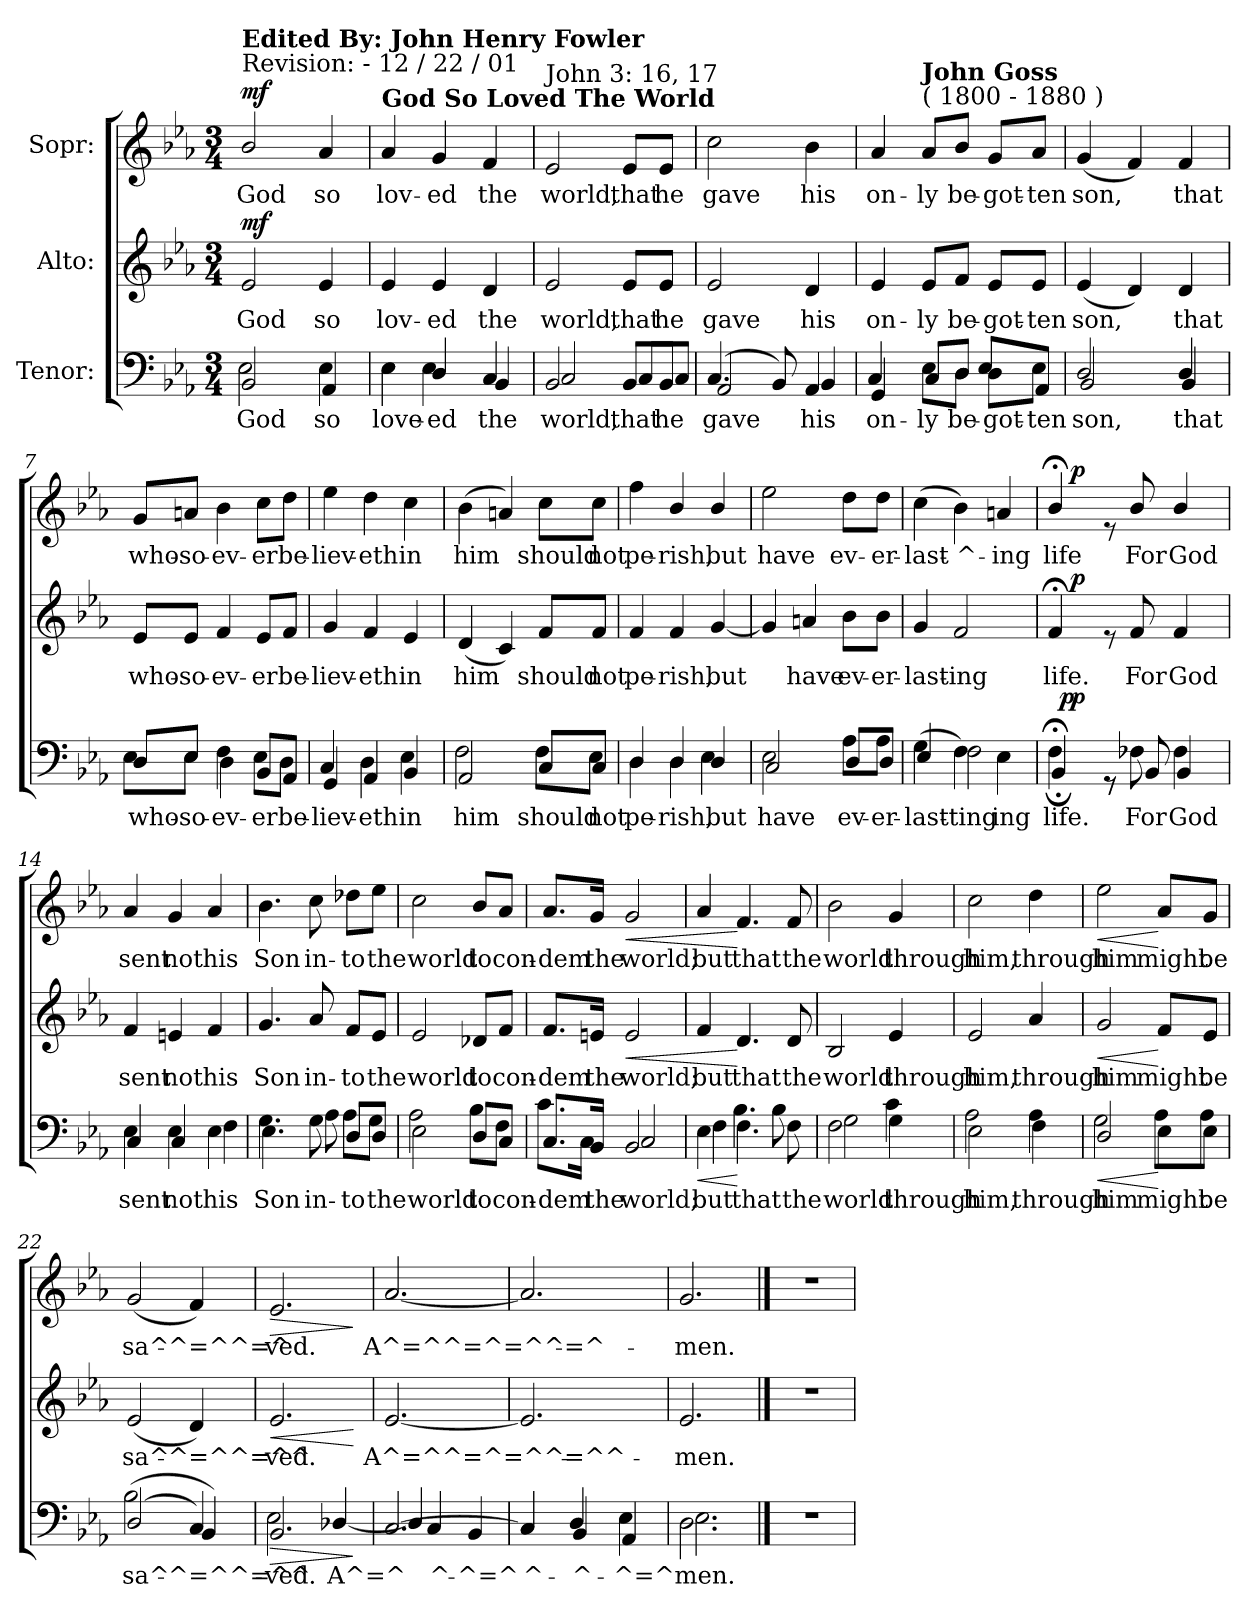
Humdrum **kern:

**kern	**text	**dynam	**kern	**text	**dynam	**kern	**text	**dynam
*part3	*part3	*part3	*part2	*part2	*part2	*part1	*part1	*part1
*staff3	*staff3	*staff3	*staff2	*staff2	*staff2	*staff1	*staff1	*staff1
*I"Tenor:	*	*	*I"Alto:	*	*	*I"Sopr:	*	*
*clefF4	*	*	*clefG2	*	*	*clefG2	*	*
*k[b-e-a-]	*	*	*k[b-e-a-]	*	*	*k[b-e-a-]	*	*
*E-:	*	*	*E-:	*	*	*E-:	*	*
*M3/4	*	*	*M3/4	*	*	*M3/4	*	*
=1	=1	=1	=1	=1	=1	=1	=1	=1
!	!	!	!	!	!	!LO:TX:a:t=Revision&colon;  -  12 / 22 / 01	!	!
!	!	!	!	!	!	!LO:TX:a:B:t=Edited By&colon;  John Henry Fowler	!	!
!	!LO:LY:b	!	!	!	!	!	!	!
*^	*	*	*	*	*	*	*	*
!	!	!LO:LY:b	!LO:DY:a	!	!LO:LY:b	!	!	!LO:LY:b	!
!	!	!	!LO:DY:n=1:a	!	!	!LO:DY:a	!	!	!LO:DY:a
2BB-/	2E-\	God	mf mf	2e-/	God	mf	2b-/	God	mf
!	!	!LO:LY:b	!	!	!	!	!	!	!
!	!	!LO:LY:b	!	!	!LO:LY:b	!	!	!LO:LY:b	!
4E-\	4AA-/	so	.	4e-/	so	.	4a-/	so	.
=2	=2	=2	=2	=2	=2	=2	=2	=2	=2
!	!	!	!	!	!	!	!LO:TX:a:B:t=God So Loved The World	!	!
!	!	!LO:LY:b	!	!	!	!	!	!	!
!	!	!LO:LY:b	!	!	!LO:LY:b	!	!	!LO:LY:b	!
4E-\	4E-\	love-	.	4e-/	lov-	.	4a-/	lov-	.
!	!	!LO:LY:b	!	!	!	!	!	!	!
!	!	!LO:LY:b	!	!	!LO:LY:b	!	!	!LO:LY:b	!
4D/	4E-\	-ed	.	4e-/	-ed	.	4g/	-ed	.
!	!	!LO:LY:b	!	!	!	!	!	!	!
!	!	!LO:LY:b	!	!	!LO:LY:b	!	!	!LO:LY:b	!
4C/	4BB-/	the	.	4d/	the	.	4f/	the	.
=3	=3	=3	=3	=3	=3	=3	=3	=3	=3
!	!	!	!	!	!	!	!LO:TX:a:t=John 3&colon; 16, 17	!	!
!	!	!LO:LY:b	!	!	!	!	!	!	!
!	!	!LO:LY:b	!	!	!LO:LY:b	!	!	!LO:LY:b	!
2BB-/	2C/	world,	.	2e-/	world,	.	2e-/	world,	.
!	!	!LO:LY:b	!	!	!	!	!	!	!
!	!	!LO:LY:b	!	!	!LO:LY:b	!	!	!LO:LY:b	!
8BB-/L	8C/L	that	.	8e-/L	that	.	8e-/L	that	.
!	!	!LO:LY:b	!	!	!	!	!	!	!
!	!	!LO:LY:b	!	!	!LO:LY:b	!	!	!LO:LY:b	!
8BB-/J	8C/J	he	.	8e-/J	he	.	8e-/J	he	.
=4	=4	=4	=4	=4	=4	=4	=4	=4	=4
!	!	!LO:LY:b	!	!	!	!	!	!	!
!	!	!LO:LY:b	!	!	!LO:LY:b	!	!	!LO:LY:b	!
(<4.C/	2AA-/	gave	.	2e-/	gave	.	2cc\	gave	.
8BB-/)	.	.	.	.	.	.	.	.	.
!	!	!LO:LY:b	!	!	!	!	!	!	!
!	!	!LO:LY:b	!	!	!LO:LY:b	!	!	!LO:LY:b	!
4AA-/	4BB-/	his	.	4d/	his	.	4b-\	his	.
=5	=5	=5	=5	=5	=5	=5	=5	=5	=5
!	!	!LO:LY:b	!	!	!	!	!	!	!
!	!	!LO:LY:b	!	!	!LO:LY:b	!	!	!LO:LY:b	!
4GG/	4C/	on-	.	4e-/	on-	.	4a-/	on-	.
!	!	!	!	!	!	!	!LO:TX:a:t=( 1800 - 1880 )	!	!
!	!	!	!	!	!	!	!LO:TX:a:B:t=John Goss	!	!
!	!	!LO:LY:b	!	!	!	!	!	!	!
!	!	!LO:LY:b	!	!	!LO:LY:b	!	!	!LO:LY:b	!
8E-\L	8C/L	-ly	.	8e-/L	-ly	.	8a-/L	-ly	.
!	!	!LO:LY:b	!	!	!	!	!	!	!
!	!	!LO:LY:b	!	!	!LO:LY:b	!	!	!LO:LY:b	!
8D\J	8D/J	be-	.	8f/J	be-	.	8b-/J	be-	.
!	!	!LO:LY:b	!	!	!	!	!	!	!
!	!	!LO:LY:b	!	!	!LO:LY:b	!	!	!LO:LY:b	!
8D\L	8E-/L	-got-	.	8e-/L	-got-	.	8g/L	-got-	.
!	!	!LO:LY:b	!	!	!	!	!	!	!
!	!	!LO:LY:b	!	!	!LO:LY:b	!	!	!LO:LY:b	!
8E-\J	8AA-/J	-ten	.	8e-/J	-ten	.	8a-/J	-ten	.
!!LO:LB:g=z
=6	=6	=6	=6	=6	=6	=6	=6	=6	=6
!	!	!LO:LY:b	!	!	!	!	!	!	!
!	!	!LO:LY:b	!	!	!LO:LY:b	!	!	!LO:LY:b	!
2D/	2BB-/	son,	.	(<4e-/	son,	.	(<4g/	son,	.
.	.	.	.	4d/)	.	.	4f/)	.	.
!	!	!LO:LY:b	!	!	!	!	!	!	!
!	!	!LO:LY:b	!	!	!LO:LY:b	!	!	!LO:LY:b	!
4D/	4BB-/	that	.	4d/	that	.	4f/	that	.
=7	=7	=7	=7	=7	=7	=7	=7	=7	=7
!	!	!LO:LY:b	!	!	!	!	!	!	!
!	!	!LO:LY:b	!	!	!LO:LY:b	!	!	!LO:LY:b	!
8D/L	8E-\L	-who-	.	8e-/L	who-	.	8g/L	who-	.
!	!	!LO:LY:b	!	!	!	!	!	!	!
!	!	!LO:LY:b	!	!	!LO:LY:b	!	!	!LO:LY:b	!
8E-/J	8E-\J	-so-	.	8e-/J	-so-	.	8an/J	-so-	.
!	!	!LO:LY:b	!	!	!	!	!	!	!
!	!	!LO:LY:b	!	!	!LO:LY:b	!	!	!LO:LY:b	!
4F\	4D\	-ev-	.	4f/	-ev-	.	4b-\	-ev-	.
!	!	!LO:LY:b	!	!	!	!	!	!	!
!	!	!LO:LY:b	!	!	!LO:LY:b	!	!	!LO:LY:b	!
8BB-/L	8E-\L	-er	.	8e-/L	-er	.	8cc\L	-er	.
!	!	!LO:LY:b	!	!	!	!	!	!	!
!	!	!LO:LY:b	!	!	!LO:LY:b	!	!	!LO:LY:b	!
8AA-/J	8D\J	be-	.	8f/J	be-	.	8dd\J	be-	.
=8	=8	=8	=8	=8	=8	=8	=8	=8	=8
!	!	!LO:LY:b	!	!	!	!	!	!	!
!	!	!LO:LY:b	!	!	!LO:LY:b	!	!	!LO:LY:b	!
4GG/	4C/	liev-	.	4g/	-liev-	.	4ee-\	-liev-	.
!	!	!LO:LY:b	!	!	!	!	!	!	!
!	!	!LO:LY:b	!	!	!LO:LY:b	!	!	!LO:LY:b	!
4AA-/	4D\	-eth	.	4f/	-eth	.	4dd\	-eth	.
!	!	!LO:LY:b	!	!	!	!	!	!	!
!	!	!LO:LY:b	!	!	!LO:LY:b	!	!	!LO:LY:b	!
4BB-/	4E-\	in	.	4e-/	in	.	4cc\	in	.
=9	=9	=9	=9	=9	=9	=9	=9	=9	=9
!	!	!LO:LY:b	!	!	!	!	!	!	!
!	!	!LO:LY:b	!	!	!LO:LY:b	!	!	!LO:LY:b	!
2AA-/	2F\	him	.	(<4d/	him	.	(>4b-\	him	.
.	.	.	.	4c/)	.	.	4an/)	.	.
!	!	!LO:LY:b	!	!	!	!	!	!	!
!	!	!LO:LY:b	!	!	!LO:LY:b	!	!	!LO:LY:b	!
8C/L	8F\L	should	.	8f/L	should	.	8cc\L	should	.
!	!	!LO:LY:b	!	!	!	!	!	!	!
!	!	!LO:LY:b	!	!	!LO:LY:b	!	!	!LO:LY:b	!
8C/J	8E-\J	not	.	8f/J	not	.	8cc\J	not	.
=10	=10	=10	=10	=10	=10	=10	=10	=10	=10
!	!	!LO:LY:b	!	!	!	!	!	!	!
!	!	!LO:LY:b	!	!	!LO:LY:b	!	!	!LO:LY:b	!
4D/	4D\	pe-	.	4f/	pe-	.	4ff\	pe-	.
!	!	!LO:LY:b	!	!	!	!	!	!	!
!	!	!LO:LY:b	!	!	!LO:LY:b	!	!	!LO:LY:b	!
4D/	4D\	-rish,	.	4f/	-rish,	.	4b-/	-rish,	.
!	!	!LO:LY:b	!	!	!	!	!	!	!
!	!	!LO:LY:b	!	!	!LO:LY:b	!	!	!LO:LY:b	!
4D/	4E-\	but	.	[<4g/	but	.	4b-/	but	.
!!LO:LB:g=z
=11	=11	=11	=11	=11	=11	=11	=11	=11	=11
!	!	!LO:LY:b	!	!	!	!	!	!	!
!	!	!LO:LY:b	!	!	!	!	!	!LO:LY:b	!
2E-\	2C/	have	.	4g/]	.	.	2ee-\	have	.
!	!	!	!	!	!LO:LY:b	!	!	!	!
.	.	.	.	4an/	have	.	.	.	.
!	!	!LO:LY:b	!	!	!	!	!	!	!
!	!	!LO:LY:b	!	!	!LO:LY:b	!	!	!LO:LY:b	!
8A-\L	8D/L	ev-	.	8b-\L	ev-	.	8dd\L	ev-	.
!	!	!LO:LY:b	!	!	!	!	!	!	!
!	!	!LO:LY:b	!	!	!LO:LY:b	!	!	!LO:LY:b	!
8A-\J	8D/J	-er-	.	8b-\J	-er-	.	8dd\J	-er-	.
=12	=12	=12	=12	=12	=12	=12	=12	=12	=12
!	!	!LO:LY:b	!	!	!	!	!	!	!
!	!	!LO:LY:b	!	!	!LO:LY:b	!	!	!LO:LY:b	!
(>4G\	4E-/	last-	.	4g/	-last-	.	(>4cc\	-last-	.
!	!	!LO:LY:b	!	!	!	!	!	!	!
!	!	!LO:LY:b	!	!	!LO:LY:b	!	!	!LO:LY:b	!
4F\)	2F\	-ting	.	2f/	-ing	.	4b-\)	-^-	.
!	!	!LO:LY:b	!	!	!	!	!	!LO:LY:b	!
4E-\	.	-ing	.	.	.	.	4an/	-ing	.
*v	*v	*	*	*	*	*	*	*	*
=13	=13	=13	=13	=13	=13	=13	=13	=13
!	!LO:LY:b	!	!	!	!	!	!	!
*^	*	*	*	*	*	*	*	*
!	!	!LO:LY:b	!	!	!LO:LY:b	!	!	!LO:LY:b	!
*^	*^	*	*	*^	*	*	*^	*	*
4F;\	4BB-;</	32ryy	16ryy	life.	.	4f;/	16ryy	life.	.	4b-;</	16ryy	life	.
!	!	!	!	!	!LO:DY:a	!	!	!	!	!	!	!	!
.	.	2ryy	.	.	p	.	.	.	.	.	.	.	.
!	!	!	!	!	!LO:DY:a	!	!	!	!LO:DY:a	!	!	!	!LO:DY:a
.	.	.	2ryy	.	p	.	2ryy	.	p	.	2ryy	.	p
8rGG	8rGG	.	.	.	.	8re	.	.	.	8re	.	.	.
!	!	!	!	!LO:LY:b	!	!	!	!	!	!	!	!	!
!	!	!	!	!LO:LY:b	!	!	!	!LO:LY:b	!	!	!	!LO:LY:b	!
8F-X\	8BB-/	.	.	For	.	8f/	.	For	.	8b-/	.	For	.
!	!	!	!	!LO:LY:b	!	!	!	!	!	!	!	!	!
!	!	!	!	!LO:LY:b	!	!	!	!LO:LY:b	!	!	!	!LO:LY:b	!
4F-\	4BB-/	.	.	God	.	4f/	.	God	.	4b-/	.	God	.
.	.	8..ryy	.	.	.	.	.	.	.	.	.	.	.
.	.	.	8.ryy	.	.	.	8.ryy	.	.	.	8.ryy	.	.
=14	=14	=14	=14	=14	=14	=14	=14	=14	=14	=14	=14	=14	=14
!	!	!	!	!LO:LY:b	!	!	!	!	!	!	!	!	!
!	!	!	!	!LO:LY:b	!	!	!	!LO:LY:b	!	!	!	!LO:LY:b	!
*	*v	*v	*v	*	*	*	*	*	*	*v	*v	*	*
*	*	*	*	*v	*v	*	*	*	*	*
4E-\	4C/	sent	.	4f/	sent	.	4a-/	sent	.
!	!	!LO:LY:b	!	!	!	!	!	!	!
!	!	!LO:LY:b	!	!	!LO:LY:b	!	!	!LO:LY:b	!
4E-\	4C/	not	.	4en/	not	.	4g/	not	.
!	!	!LO:LY:b	!	!	!	!	!	!	!
!	!	!LO:LY:b	!	!	!LO:LY:b	!	!	!LO:LY:b	!
4E-\	4F\	his	.	4f/	his	.	4a-/	his	.
=15	=15	=15	=15	=15	=15	=15	=15	=15	=15
!	!	!LO:LY:b	!	!	!	!	!	!	!
!	!	!LO:LY:b	!	!	!LO:LY:b	!	!	!LO:LY:b	!
4.G\	4.E-\	Son	.	4.g/	Son	.	4.b-\	Son	.
!	!	!LO:LY:b	!	!	!	!	!	!	!
!	!	!LO:LY:b	!	!	!LO:LY:b	!	!	!LO:LY:b	!
8G\	8A-\	in-	.	8a-/	in-	.	8cc\	in-	.
!	!	!LO:LY:b	!	!	!	!	!	!	!
!	!	!LO:LY:b	!	!	!LO:LY:b	!	!	!LO:LY:b	!
8D/L	8A-\L	-to	.	8f/L	-to	.	8dd-X\L	-to	.
!	!	!LO:LY:b	!	!	!	!	!	!	!
!	!	!LO:LY:b	!	!	!LO:LY:b	!	!	!LO:LY:b	!
8D/J	8G\J	the	.	8e-/J	the	.	8ee-\J	the	.
!!LO:LB:g=z
=16	=16	=16	=16	=16	=16	=16	=16	=16	=16
!	!	!LO:LY:b	!	!	!	!	!	!	!
!	!	!LO:LY:b	!	!	!LO:LY:b	!	!	!LO:LY:b	!
2E-\	2A-\	-world	.	2e-/	world	.	2cc\	world	.
!	!	!LO:LY:b	!	!	!	!	!	!	!
!	!	!LO:LY:b	!	!	!LO:LY:b	!	!	!LO:LY:b	!
8D/L	8B-\L	to	.	8d-X/L	to	.	8b-/L	to	.
!	!	!LO:LY:b	!	!	!	!	!	!	!
!	!	!LO:LY:b	!	!	!LO:LY:b	!	!	!LO:LY:b	!
8C/J	8F\J	con-	.	8f/J	con-	.	8a-/J	con-	.
=17	=17	=17	=17	=17	=17	=17	=17	=17	=17
!	!	!LO:LY:b	!	!	!	!	!	!	!
!	!	!LO:LY:b	!	!	!LO:LY:b	!	!	!LO:LY:b	!
8.C/L	8.c\L	dem	.	8.f/L	-dem	.	8.a-/L	-dem	.
!	!	!LO:LY:b	!	!	!	!	!	!	!
!	!	!LO:LY:b	!	!	!LO:LY:b	!	!	!LO:LY:b	!
16BB-/Jk	16C\Jk	the	.	16en/Jk	the	.	16g/Jk	the	.
!	!	!LO:LY:b	!	!	!	!	!	!	!
!	!	!LO:LY:b	!	!	!LO:LY:b	!LO:HP:b	!	!LO:LY:b	!LO:HP:b
2BB-/	2C/	world;	.	2e/	world;	<	2g/	world;	<
=18	=18	=18	=18	=18	=18	=18	=18	=18	=18
!	!	!LO:LY:b	!LO:HP:b	!	!	!	!	!	!
!	!	!LO:LY:b	!	!	!LO:LY:b	!	!	!LO:LY:b	!
4E-\	4F\	but	<	4f/	but	.	4a-/	but	.
!	!	!LO:LY:b	!	!	!	!	!	!	!
!	!	!LO:LY:b	!	!	!LO:LY:b	!	!	!LO:LY:b	!
4.F\	4.B-\	that	[	4.d/	that	[	4.f/	that	[
!	!	!LO:LY:b	!	!	!	!	!	!	!
!	!	!LO:LY:b	!	!	!LO:LY:b	!	!	!LO:LY:b	!
8F\	8B-\	the	.	8d/	the	.	8f/	the	.
=19	=19	=19	=19	=19	=19	=19	=19	=19	=19
!	!	!LO:LY:b	!	!	!	!	!	!	!
!	!	!LO:LY:b	!	!	!LO:LY:b	!	!	!LO:LY:b	!
2F\	2G\	world	.	2B-/	world	.	2b-\	world	.
!	!	!LO:LY:b	!	!	!	!	!	!	!
!	!	!LO:LY:b	!	!	!LO:LY:b	!	!	!LO:LY:b	!
4G\	4c\	through	.	4e-/	through	.	4g/	through	.
=20	=20	=20	=20	=20	=20	=20	=20	=20	=20
!	!	!LO:LY:b	!	!	!	!	!	!	!
!	!	!LO:LY:b	!	!	!LO:LY:b	!	!	!LO:LY:b	!
2E-\	2A-\	him,	.	2e-/	him,	.	2cc\	him,	.
!	!	!LO:LY:b	!	!	!	!	!	!	!
!	!	!LO:LY:b	!	!	!LO:LY:b	!	!	!LO:LY:b	!
4A-\	4F\	through	.	4a-/	through	.	4dd\	through	.
!!LO:PB:g=z
=21	=21	=21	=21	=21	=21	=21	=21	=21	=21
!	!	!LO:LY:b	!LO:HP:b	!	!	!	!	!	!
!	!	!LO:LY:b	!	!	!LO:LY:b	!LO:HP:b	!	!LO:LY:b	!LO:HP:b
2D/	2G\	him	<	2g/	him	<	2ee-\	him	<
!	!	!LO:LY:b	!	!	!	!	!	!	!
!	!	!LO:LY:b	!	!	!LO:LY:b	!	!	!LO:LY:b	!
8E-\L	8A-\L	might	[	8f/L	might	[	8a-/L	might	[
!	!	!LO:LY:b	!	!	!	!	!	!	!
!	!	!LO:LY:b	!	!	!LO:LY:b	!	!	!LO:LY:b	!
8E-\J	8A-\J	be	.	8e-/J	be	.	8g/J	be	.
=22	=22	=22	=22	=22	=22	=22	=22	=22	=22
!	!	!LO:LY:b	!	!	!	!	!	!	!
!	!	!LO:LY:b	!	!	!LO:LY:b	!	!	!LO:LY:b	!
(<2D/	(>2B-\	-sa^-	.	(<2e-/	sa^-	.	(<2g/	sa^-	.
!	!	!LO:LY:b	!	!	!	!	!	!	!
!	!	!LO:LY:b	!	!	!LO:LY:b	!	!	!LO:LY:b	!
4C/)	4BB-/)	-^=^^=^^-	.	4d/)	-^=^^=^^-	.	4f/)	-^=^^=^	.
=23	=23	=23	=23	=23	=23	=23	=23	=23	=23
!	!	!LO:LY:b	!LO:HP:b	!	!	!	!	!	!
!	!	!LO:LY:b	!	!	!LO:LY:b	!LO:HP:b	!	!LO:LY:b	!LO:HP:b
2.BB-/	2E-\	ved.	>	2.e-/	-ved.	<	2.e-/	ved.	>
!	!	!LO:LY:b	!	!	!	!	!	!	!
.	[<4D-X/	A^=^	.	.	.	.	.	.	.
*v	*v	*	*	*	*	*	*	*	*
.	.	]	.	.	[	.	.	]
=24	=24	=24	=24	=24	=24	=24	=24	=24
!	!LO:LY:b	!	!	!LO:LY:b	!	!	!LO:LY:b	!
*^	*	*	*	*	*	*	*	*
[<2.C/	4D-/]	.	.	[<2.e-/	A^=^^=^=^^=^^-	.	[<2.a-/	A^=^^=^=^^=^-	.
!	!	!LO:LY:b	!	!	!	!	!	!	!
.	4C/	^-	.	.	.	.	.	.	.
!	!	!LO:LY:b	!	!	!	!	!	!	!
.	4BB-/	-^=^	.	.	.	.	.	.	.
=25	=25	=25	=25	=25	=25	=25	=25	=25	=25
!	!	!LO:LY:b	!	!	!	!	!	!	!
4C/]	4C/	^-	.	2.e-/]	.	.	2.a-/]	.	.
!	!	!LO:LY:b	!	!	!	!	!	!	!
!	!	!LO:LY:b	!	!	!	!	!	!	!
4D/	4BB-/	-^-	.	.	.	.	.	.	.
!	!	!LO:LY:b	!	!	!	!	!	!	!
!	!	!LO:LY:b	!	!	!	!	!	!	!
4E-\	4AA-/	-^=^	.	.	.	.	.	.	.
=26	=26	=26	=26	=26	=26	=26	=26	=26	=26
!	!	!LO:LY:b	!	!	!	!	!	!	!
!	!	!LO:LY:b	!	!	!LO:LY:b	!	!	!LO:LY:b	!
2.D\	2.E-\	men.	.	2.e-/	-men.	.	2.g/	-men.	.
*v	*v	*	*	*	*	*	*	*	*
!!LO:LB:g=z
==27	==27	==27	==27	==27	==27	==27	==27	==27
2.r	.	.	2.r	.	.	2.r	.	.
=	=	=	=	=	=	=	=	=
*-	*-	*-	*-	*-	*-	*-	*-	*-
